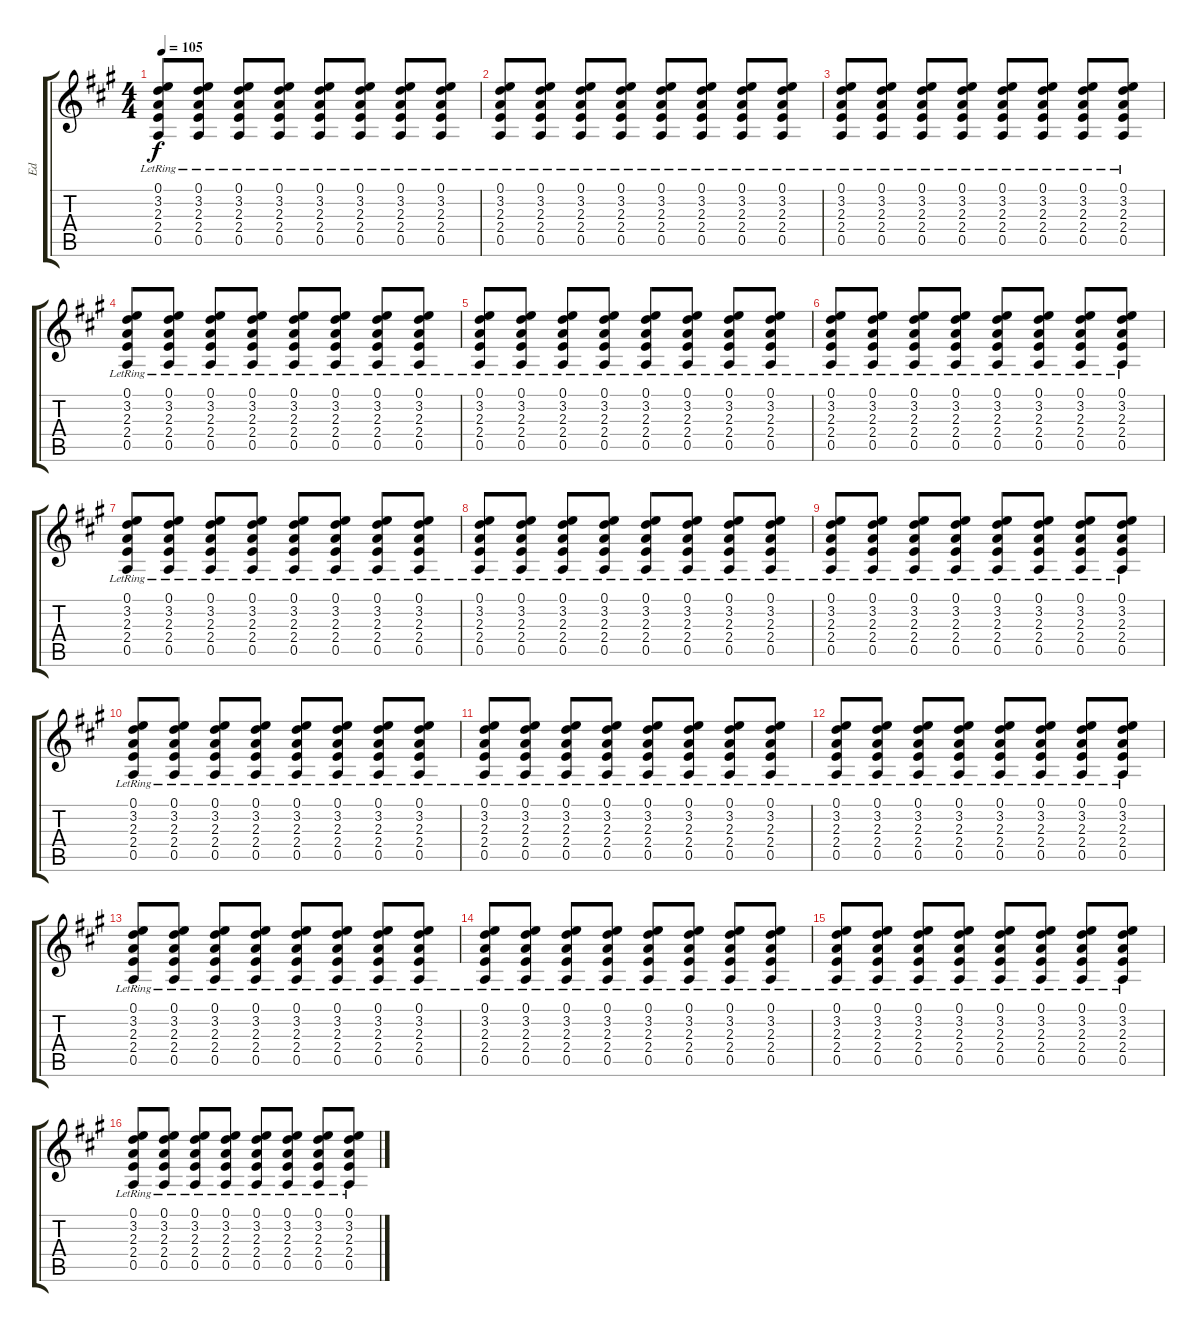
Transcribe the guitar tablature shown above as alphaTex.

\track ("Ed" "Ed") {instrument electricguitarjazz}
\staff {score tabs}
\tuning (E4 B3 G3 D3 A2 E2) {hide}
\ts (4 4)
\tempo 105
\clef g2
\ks a
(0.1{lr} 3.2{lr} 2.3{lr} 2.4{lr} 0.5{lr}).8{dy f volume 6} (0.1{lr} 3.2{lr} 2.3{lr} 2.4{lr} 0.5{lr}).8 (0.1{lr} 3.2{lr} 2.3{lr} 2.4{lr} 0.5{lr}).8 (0.1{lr} 3.2{lr} 2.3{lr} 2.4{lr} 0.5{lr}).8 (0.1{lr} 3.2{lr} 2.3{lr} 2.4{lr} 0.5{lr}).8 (0.1{lr} 3.2{lr} 2.3{lr} 2.4{lr} 0.5{lr}).8 (0.1{lr} 3.2{lr} 2.3{lr} 2.4{lr} 0.5{lr}).8 (0.1{lr} 3.2{lr} 2.3{lr} 2.4{lr} 0.5{lr}).8 |
(0.1{lr} 3.2{lr} 2.3{lr} 2.4{lr} 0.5{lr}).8 (0.1{lr} 3.2{lr} 2.3{lr} 2.4{lr} 0.5{lr}).8 (0.1{lr} 3.2{lr} 2.3{lr} 2.4{lr} 0.5{lr}).8 (0.1{lr} 3.2{lr} 2.3{lr} 2.4{lr} 0.5{lr}).8 (0.1{lr} 3.2{lr} 2.3{lr} 2.4{lr} 0.5{lr}).8 (0.1{lr} 3.2{lr} 2.3{lr} 2.4{lr} 0.5{lr}).8 (0.1{lr} 3.2{lr} 2.3{lr} 2.4{lr} 0.5{lr}).8 (0.1{lr} 3.2{lr} 2.3{lr} 2.4{lr} 0.5{lr}).8 |
(0.1{lr} 3.2{lr} 2.3{lr} 2.4{lr} 0.5{lr}).8 (0.1{lr} 3.2{lr} 2.3{lr} 2.4{lr} 0.5{lr}).8 (0.1{lr} 3.2{lr} 2.3{lr} 2.4{lr} 0.5{lr}).8 (0.1{lr} 3.2{lr} 2.3{lr} 2.4{lr} 0.5{lr}).8 (0.1{lr} 3.2{lr} 2.3{lr} 2.4{lr} 0.5{lr}).8 (0.1{lr} 3.2{lr} 2.3{lr} 2.4{lr} 0.5{lr}).8 (0.1{lr} 3.2{lr} 2.3{lr} 2.4{lr} 0.5{lr}).8 (0.1{lr} 3.2{lr} 2.3{lr} 2.4{lr} 0.5{lr}).8 |
(0.1{lr} 3.2{lr} 2.3{lr} 2.4{lr} 0.5{lr}).8 (0.1{lr} 3.2{lr} 2.3{lr} 2.4{lr} 0.5{lr}).8 (0.1{lr} 3.2{lr} 2.3{lr} 2.4{lr} 0.5{lr}).8 (0.1{lr} 3.2{lr} 2.3{lr} 2.4{lr} 0.5{lr}).8 (0.1{lr} 3.2{lr} 2.3{lr} 2.4{lr} 0.5{lr}).8 (0.1{lr} 3.2{lr} 2.3{lr} 2.4{lr} 0.5{lr}).8 (0.1{lr} 3.2{lr} 2.3{lr} 2.4{lr} 0.5{lr}).8 (0.1{lr} 3.2{lr} 2.3{lr} 2.4{lr} 0.5{lr}).8 |
(0.1{lr} 3.2{lr} 2.3{lr} 2.4{lr} 0.5{lr}).8 (0.1{lr} 3.2{lr} 2.3{lr} 2.4{lr} 0.5{lr}).8 (0.1{lr} 3.2{lr} 2.3{lr} 2.4{lr} 0.5{lr}).8 (0.1{lr} 3.2{lr} 2.3{lr} 2.4{lr} 0.5{lr}).8 (0.1{lr} 3.2{lr} 2.3{lr} 2.4{lr} 0.5{lr}).8 (0.1{lr} 3.2{lr} 2.3{lr} 2.4{lr} 0.5{lr}).8 (0.1{lr} 3.2{lr} 2.3{lr} 2.4{lr} 0.5{lr}).8 (0.1{lr} 3.2{lr} 2.3{lr} 2.4{lr} 0.5{lr}).8 |
(0.1{lr} 3.2{lr} 2.3{lr} 2.4{lr} 0.5{lr}).8 (0.1{lr} 3.2{lr} 2.3{lr} 2.4{lr} 0.5{lr}).8 (0.1{lr} 3.2{lr} 2.3{lr} 2.4{lr} 0.5{lr}).8 (0.1{lr} 3.2{lr} 2.3{lr} 2.4{lr} 0.5{lr}).8 (0.1{lr} 3.2{lr} 2.3{lr} 2.4{lr} 0.5{lr}).8 (0.1{lr} 3.2{lr} 2.3{lr} 2.4{lr} 0.5{lr}).8 (0.1{lr} 3.2{lr} 2.3{lr} 2.4{lr} 0.5{lr}).8 (0.1{lr} 3.2{lr} 2.3{lr} 2.4{lr} 0.5{lr}).8 |
(0.1{lr} 3.2{lr} 2.3{lr} 2.4{lr} 0.5{lr}).8 (0.1{lr} 3.2{lr} 2.3{lr} 2.4{lr} 0.5{lr}).8 (0.1{lr} 3.2{lr} 2.3{lr} 2.4{lr} 0.5{lr}).8 (0.1{lr} 3.2{lr} 2.3{lr} 2.4{lr} 0.5{lr}).8 (0.1{lr} 3.2{lr} 2.3{lr} 2.4{lr} 0.5{lr}).8 (0.1{lr} 3.2{lr} 2.3{lr} 2.4{lr} 0.5{lr}).8 (0.1{lr} 3.2{lr} 2.3{lr} 2.4{lr} 0.5{lr}).8 (0.1{lr} 3.2{lr} 2.3{lr} 2.4{lr} 0.5{lr}).8 |
(0.1{lr} 3.2{lr} 2.3{lr} 2.4{lr} 0.5{lr}).8 (0.1{lr} 3.2{lr} 2.3{lr} 2.4{lr} 0.5{lr}).8 (0.1{lr} 3.2{lr} 2.3{lr} 2.4{lr} 0.5{lr}).8 (0.1{lr} 3.2{lr} 2.3{lr} 2.4{lr} 0.5{lr}).8 (0.1{lr} 3.2{lr} 2.3{lr} 2.4{lr} 0.5{lr}).8 (0.1{lr} 3.2{lr} 2.3{lr} 2.4{lr} 0.5{lr}).8 (0.1{lr} 3.2{lr} 2.3{lr} 2.4{lr} 0.5{lr}).8 (0.1{lr} 3.2{lr} 2.3{lr} 2.4{lr} 0.5{lr}).8 |
(0.1{lr} 3.2{lr} 2.3{lr} 2.4{lr} 0.5{lr}).8 (0.1{lr} 3.2{lr} 2.3{lr} 2.4{lr} 0.5{lr}).8 (0.1{lr} 3.2{lr} 2.3{lr} 2.4{lr} 0.5{lr}).8 (0.1{lr} 3.2{lr} 2.3{lr} 2.4{lr} 0.5{lr}).8 (0.1{lr} 3.2{lr} 2.3{lr} 2.4{lr} 0.5{lr}).8 (0.1{lr} 3.2{lr} 2.3{lr} 2.4{lr} 0.5{lr}).8 (0.1{lr} 3.2{lr} 2.3{lr} 2.4{lr} 0.5{lr}).8 (0.1{lr} 3.2{lr} 2.3{lr} 2.4{lr} 0.5{lr}).8 |
(0.1{lr} 3.2{lr} 2.3{lr} 2.4{lr} 0.5{lr}).8 (0.1{lr} 3.2{lr} 2.3{lr} 2.4{lr} 0.5{lr}).8 (0.1{lr} 3.2{lr} 2.3{lr} 2.4{lr} 0.5{lr}).8 (0.1{lr} 3.2{lr} 2.3{lr} 2.4{lr} 0.5{lr}).8 (0.1{lr} 3.2{lr} 2.3{lr} 2.4{lr} 0.5{lr}).8 (0.1{lr} 3.2{lr} 2.3{lr} 2.4{lr} 0.5{lr}).8 (0.1{lr} 3.2{lr} 2.3{lr} 2.4{lr} 0.5{lr}).8 (0.1{lr} 3.2{lr} 2.3{lr} 2.4{lr} 0.5{lr}).8 |
(0.1{lr} 3.2{lr} 2.3{lr} 2.4{lr} 0.5{lr}).8 (0.1{lr} 3.2{lr} 2.3{lr} 2.4{lr} 0.5{lr}).8 (0.1{lr} 3.2{lr} 2.3{lr} 2.4{lr} 0.5{lr}).8 (0.1{lr} 3.2{lr} 2.3{lr} 2.4{lr} 0.5{lr}).8 (0.1{lr} 3.2{lr} 2.3{lr} 2.4{lr} 0.5{lr}).8 (0.1{lr} 3.2{lr} 2.3{lr} 2.4{lr} 0.5{lr}).8 (0.1{lr} 3.2{lr} 2.3{lr} 2.4{lr} 0.5{lr}).8 (0.1{lr} 3.2{lr} 2.3{lr} 2.4{lr} 0.5{lr}).8 |
(0.1{lr} 3.2{lr} 2.3{lr} 2.4{lr} 0.5{lr}).8 (0.1{lr} 3.2{lr} 2.3{lr} 2.4{lr} 0.5{lr}).8 (0.1{lr} 3.2{lr} 2.3{lr} 2.4{lr} 0.5{lr}).8 (0.1{lr} 3.2{lr} 2.3{lr} 2.4{lr} 0.5{lr}).8 (0.1{lr} 3.2{lr} 2.3{lr} 2.4{lr} 0.5{lr}).8 (0.1{lr} 3.2{lr} 2.3{lr} 2.4{lr} 0.5{lr}).8 (0.1{lr} 3.2{lr} 2.3{lr} 2.4{lr} 0.5{lr}).8 (0.1{lr} 3.2{lr} 2.3{lr} 2.4{lr} 0.5{lr}).8 |
(0.1{lr} 3.2{lr} 2.3{lr} 2.4{lr} 0.5{lr}).8 (0.1{lr} 3.2{lr} 2.3{lr} 2.4{lr} 0.5{lr}).8 (0.1{lr} 3.2{lr} 2.3{lr} 2.4{lr} 0.5{lr}).8 (0.1{lr} 3.2{lr} 2.3{lr} 2.4{lr} 0.5{lr}).8 (0.1{lr} 3.2{lr} 2.3{lr} 2.4{lr} 0.5{lr}).8 (0.1{lr} 3.2{lr} 2.3{lr} 2.4{lr} 0.5{lr}).8 (0.1{lr} 3.2{lr} 2.3{lr} 2.4{lr} 0.5{lr}).8 (0.1{lr} 3.2{lr} 2.3{lr} 2.4{lr} 0.5{lr}).8 |
(0.1{lr} 3.2{lr} 2.3{lr} 2.4{lr} 0.5{lr}).8 (0.1{lr} 3.2{lr} 2.3{lr} 2.4{lr} 0.5{lr}).8 (0.1{lr} 3.2{lr} 2.3{lr} 2.4{lr} 0.5{lr}).8 (0.1{lr} 3.2{lr} 2.3{lr} 2.4{lr} 0.5{lr}).8 (0.1{lr} 3.2{lr} 2.3{lr} 2.4{lr} 0.5{lr}).8 (0.1{lr} 3.2{lr} 2.3{lr} 2.4{lr} 0.5{lr}).8 (0.1{lr} 3.2{lr} 2.3{lr} 2.4{lr} 0.5{lr}).8 (0.1{lr} 3.2{lr} 2.3{lr} 2.4{lr} 0.5{lr}).8 |
(0.1{lr} 3.2{lr} 2.3{lr} 2.4{lr} 0.5{lr}).8 (0.1{lr} 3.2{lr} 2.3{lr} 2.4{lr} 0.5{lr}).8 (0.1{lr} 3.2{lr} 2.3{lr} 2.4{lr} 0.5{lr}).8 (0.1{lr} 3.2{lr} 2.3{lr} 2.4{lr} 0.5{lr}).8 (0.1{lr} 3.2{lr} 2.3{lr} 2.4{lr} 0.5{lr}).8 (0.1{lr} 3.2{lr} 2.3{lr} 2.4{lr} 0.5{lr}).8 (0.1{lr} 3.2{lr} 2.3{lr} 2.4{lr} 0.5{lr}).8 (0.1{lr} 3.2{lr} 2.3{lr} 2.4{lr} 0.5{lr}).8 |
(0.1{lr} 3.2{lr} 2.3{lr} 2.4{lr} 0.5{lr}).8 (0.1{lr} 3.2{lr} 2.3{lr} 2.4{lr} 0.5{lr}).8 (0.1{lr} 3.2{lr} 2.3{lr} 2.4{lr} 0.5{lr}).8 (0.1{lr} 3.2{lr} 2.3{lr} 2.4{lr} 0.5{lr}).8 (0.1{lr} 3.2{lr} 2.3{lr} 2.4{lr} 0.5{lr}).8 (0.1{lr} 3.2{lr} 2.3{lr} 2.4{lr} 0.5{lr}).8 (0.1{lr} 3.2{lr} 2.3{lr} 2.4{lr} 0.5{lr}).8 (0.1{lr} 3.2{lr} 2.3{lr} 2.4{lr} 0.5{lr}).8
